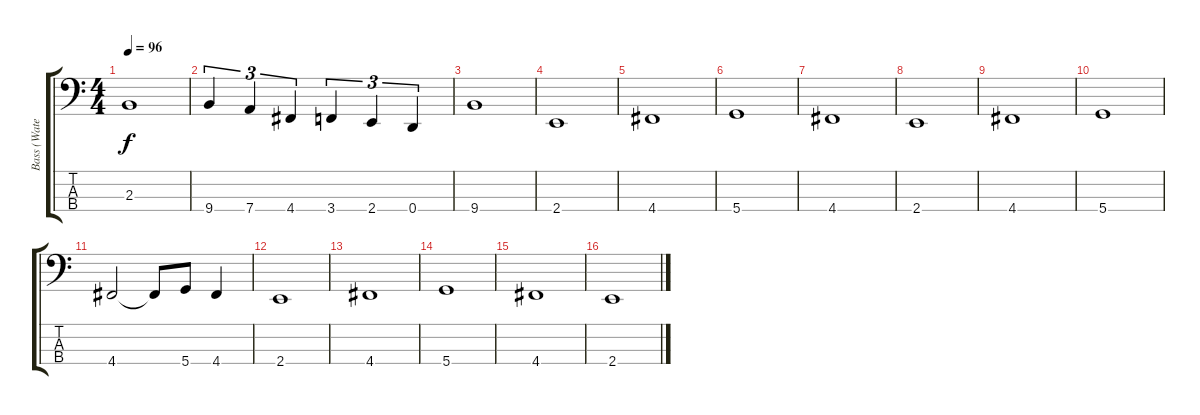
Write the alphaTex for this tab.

\track ("Bass (Waters)" "Bass (Wate") {instrument electricbasspick}
\staff {score tabs}
\tuning (G2 D2 A1 D1) {hide}
\ts (4 4)
\tempo 96
\clef f4
\ks c
2.3.1{dy f} |
9.4.4{tu (3 2)} 7.4.4{tu (3 2)} 4.4.4{tu (3 2)} 3.4.4{tu (3 2)} 2.4.4{tu (3 2)} 0.4.4{tu (3 2)} |
9.4.1 |
2.4.1 |
4.4.1 |
5.4.1 |
4.4.1 |
2.4.1 |
4.4.1 |
5.4.1 |
4.4.2 4.4{t}.8 5.4.8 4.4.4 |
2.4.1 |
4.4.1 |
5.4.1 |
4.4.1 |
2.4.1
